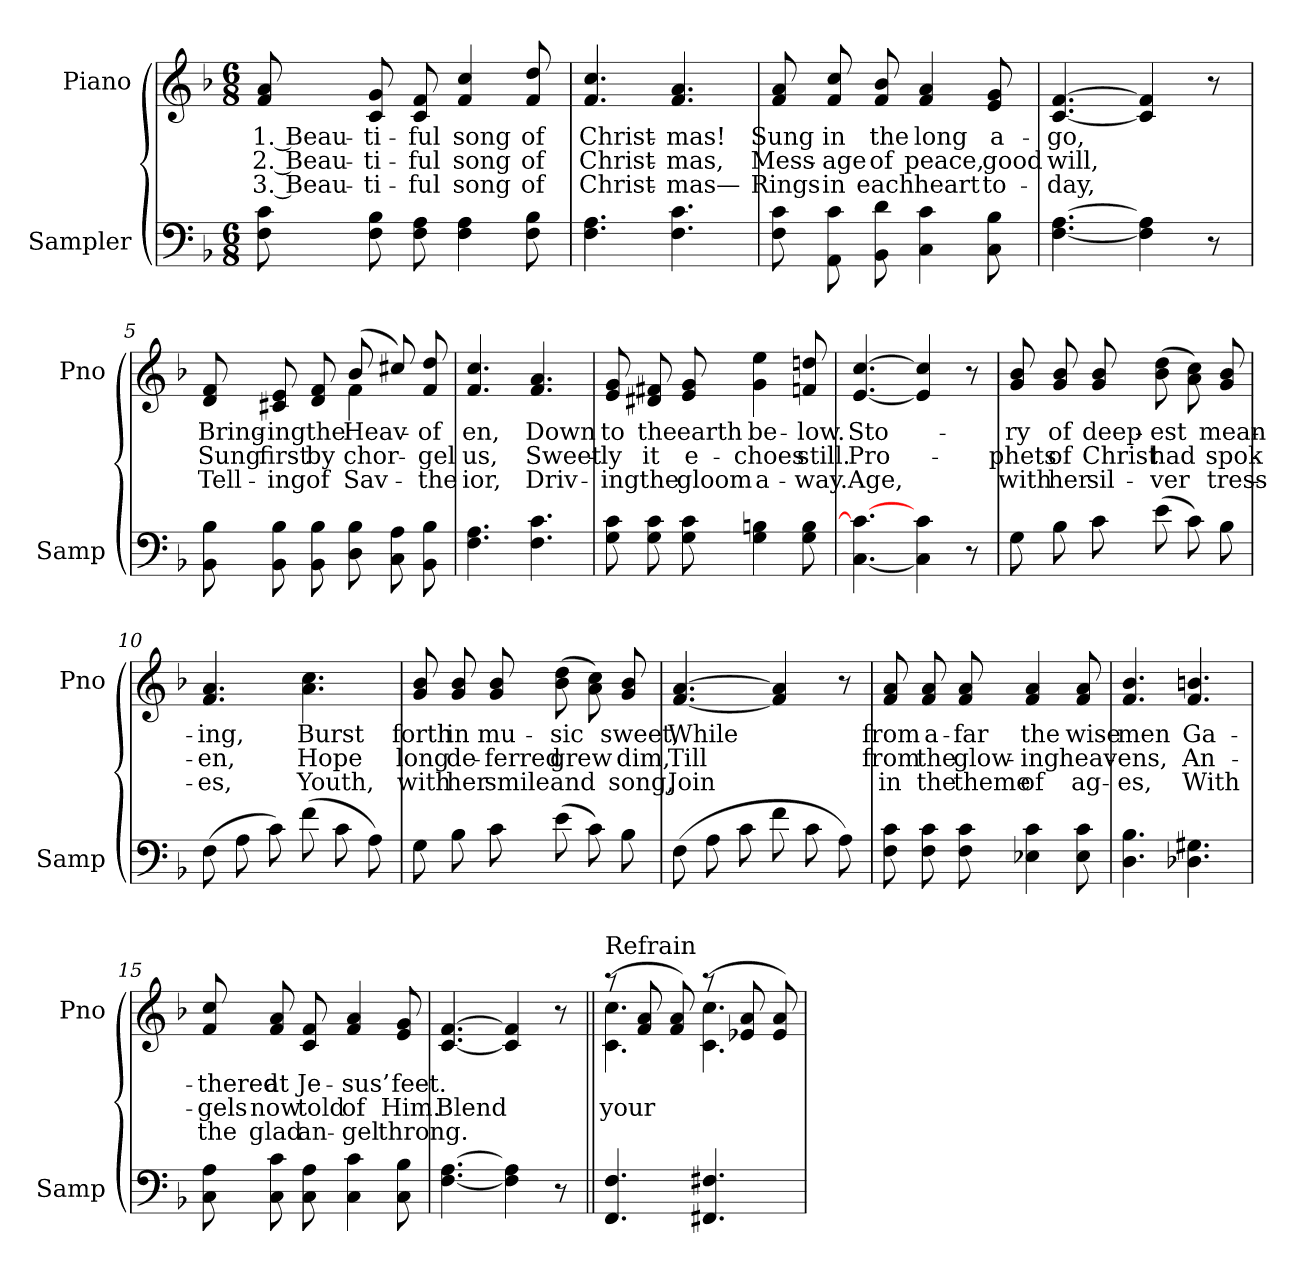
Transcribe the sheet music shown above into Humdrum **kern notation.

**kern	**kern	**text	**text	**text
*part2	*part1	*part1	*part1	*part1
*staff2	*staff1	*staff1	*staff1	*staff1
*I"Sampler	*I"Piano	*	*	*
*I'Samp	*I'Pno	*	*	*
*clefF4	*clefG2	*	*	*
*k[b-]	*k[b-]	*	*	*
*F:	*F:	*	*	*
*M6/8	*M6/8	*	*	*
=1	=1	=1	=1	=1
8F 8c	8f 8a	1. Beau-	2. Beau-	3. Beau-
8F 8B-	8c 8g	-ti-	-ti-	-ti-
8F 8A	8c 8f	-ful	-ful	-ful
4F 4A	4f 4cc	song	song	song
8F 8B-	8f 8dd	of	of	of
=2	=2	=2	=2	=2
4.F 4.A	4.f 4.cc	Christ-	Christ-	Christ-
4.F 4.c	4.f 4.a	-mas!	-mas,	-mas—
=3	=3	=3	=3	=3
8F 8c	8f 8a	Sung	Mess-	Rings
8AA 8c	8f 8cc	in	-age	in
8BB- 8d	8f 8b-	the	of	each
4C 4c	4f 4a	long	peace,	heart
8C 8B-	8e 8g	a-	good	to-
=4	=4	=4	=4	=4
[4.F [4.A	[4.c [4.f	-go,	will,	-day,
4F] 4A]	4c] 4f]	.	.	.
8r	8r	.	.	.
=5	=5	=5	=5	=5
*	*^	*	*	*
8BB- 8B-	8d 8f	4.ryy	Bring-	Sung	Tell-
8BB- 8B-	8c#X 8e	.	-ing	first	-ing
8BB- 8B-	8d 8f	.	the	by	of
8D\ 8B-\	(8b-/	4f	Heav-	chor-	Sav-
8C\ 8A\	8cc#X/)	.	.	.	.
8BB- 8B-	8f 8dd	8ryy	of	-gel	the
*	*v	*v	*	*	*
=6	=6	=6	=6	=6
4.F 4.A	4.f 4.cc	-en,	-us,	-ior,
4.F 4.c	4.f 4.a	Down	Sweet-	Driv-
=7	=7	=7	=7	=7
8G 8c	8e 8g	to	-ly	-ing
8G 8c	8d#X 8f#X	the	it	the
8G 8c	8e 8g	earth	e-	gloom
4G 4Bn	4g 4ee	be-	-choes	a-
8G 8B	8fn/ 8ddn/	-low.	still.	-way.
=8	=8	=8	=8	=8
[4.C 4.c_	[4.e [4.cc	Sto-	Pro-	Age,
4C] 4c	4e] 4cc]	.	.	.
8r	8r	.	.	.
=9	=9	=9	=9	=9
8G	8g 8b-	-ry	-phets	with
8B-	8g 8b-	of	of	her
8c	8g 8b-	deep-	Christ	sil-
(8e\	(8b-\ 8dd\	-est	had	-ver
8c\)	8a\ 8cc\)	.	.	.
8B-	8g 8b-	mean-	spok-	tress-
=10	=10	=10	=10	=10
(8F\	4.f 4.a	-ing,	-en,	-es,
8A\	.	.	.	.
8c\)	.	.	.	.
(8f\	4.a 4.cc	Burst	Hope	Youth,
8c\	.	.	.	.
8A\)	.	.	.	.
=11	=11	=11	=11	=11
8G\	8g 8b-	forth	long	with
8B-\	8g 8b-	in	de-	her
8c\	8g 8b-	mu-	-ferred	smile
(8e\	(8b-\ 8dd\	-sic	grew	and
8c\)	8a\ 8cc\)	.	.	.
8B-\	8g 8b-	sweet,	dim,	song,
=12	=12	=12	=12	=12
(8F\	[4.f [4.a	While	Till	Join
8A\	.	.	.	.
8c\	.	.	.	.
8f\	4f] 4a]	.	.	.
8c\	.	.	.	.
8A\)	8r	.	.	.
=13	=13	=13	=13	=13
8F 8c	8f 8a	from	from	in
8F 8c	8f 8a	a-	the	the
8F 8c	8f 8a	-far	glow-	theme
4E-X 4c	4f 4a	the	-ing	of
8E- 8c	8f 8a	wise	heav-	ag-
=14	=14	=14	=14	=14
4.D 4.B-	4.f 4.b-	men	-ens,	-es,
4.D-X 4.G#X	4.f 4.bn	Ga-	An-	With
=15	=15	=15	=15	=15
8C 8A	8f 8cc	-thered	-gels	the
8C 8c	8f 8a	at	now	glad
8C 8A	8c 8f	Je-	told	an-
4C 4c	4f 4a	-sus’	of	-gel
8C 8B-	8e 8g	feet.	Him.	throng.
=16	=16	=16	=16	=16
[4.F [4.A	[4.c [4.f	.	Blend	.
4F] 4A]	4c] 4f]	.	.	.
8r	8r	.	.	.
=17||	=17||	=17||	=17||	=17||
*	*^	*	*	*
!	!LO:TX:t=Refrain	!	!	!	!
4.FF 4.F	(8r	4.c 4.cc	.	your	.
.	8f/ 8a/	.	.	.	.
.	8f/ 8a/)	.	.	.	.
4.FF#X 4.F#X	(8r	4.c 4.cc	.	.	.
.	8e-X/ 8a/	.	.	.	.
.	8e-/ 8a/)	.	.	.	.
*	*v	*v	*	*	*
=	=	=	=	=
*-	*-	*-	*-	*-
